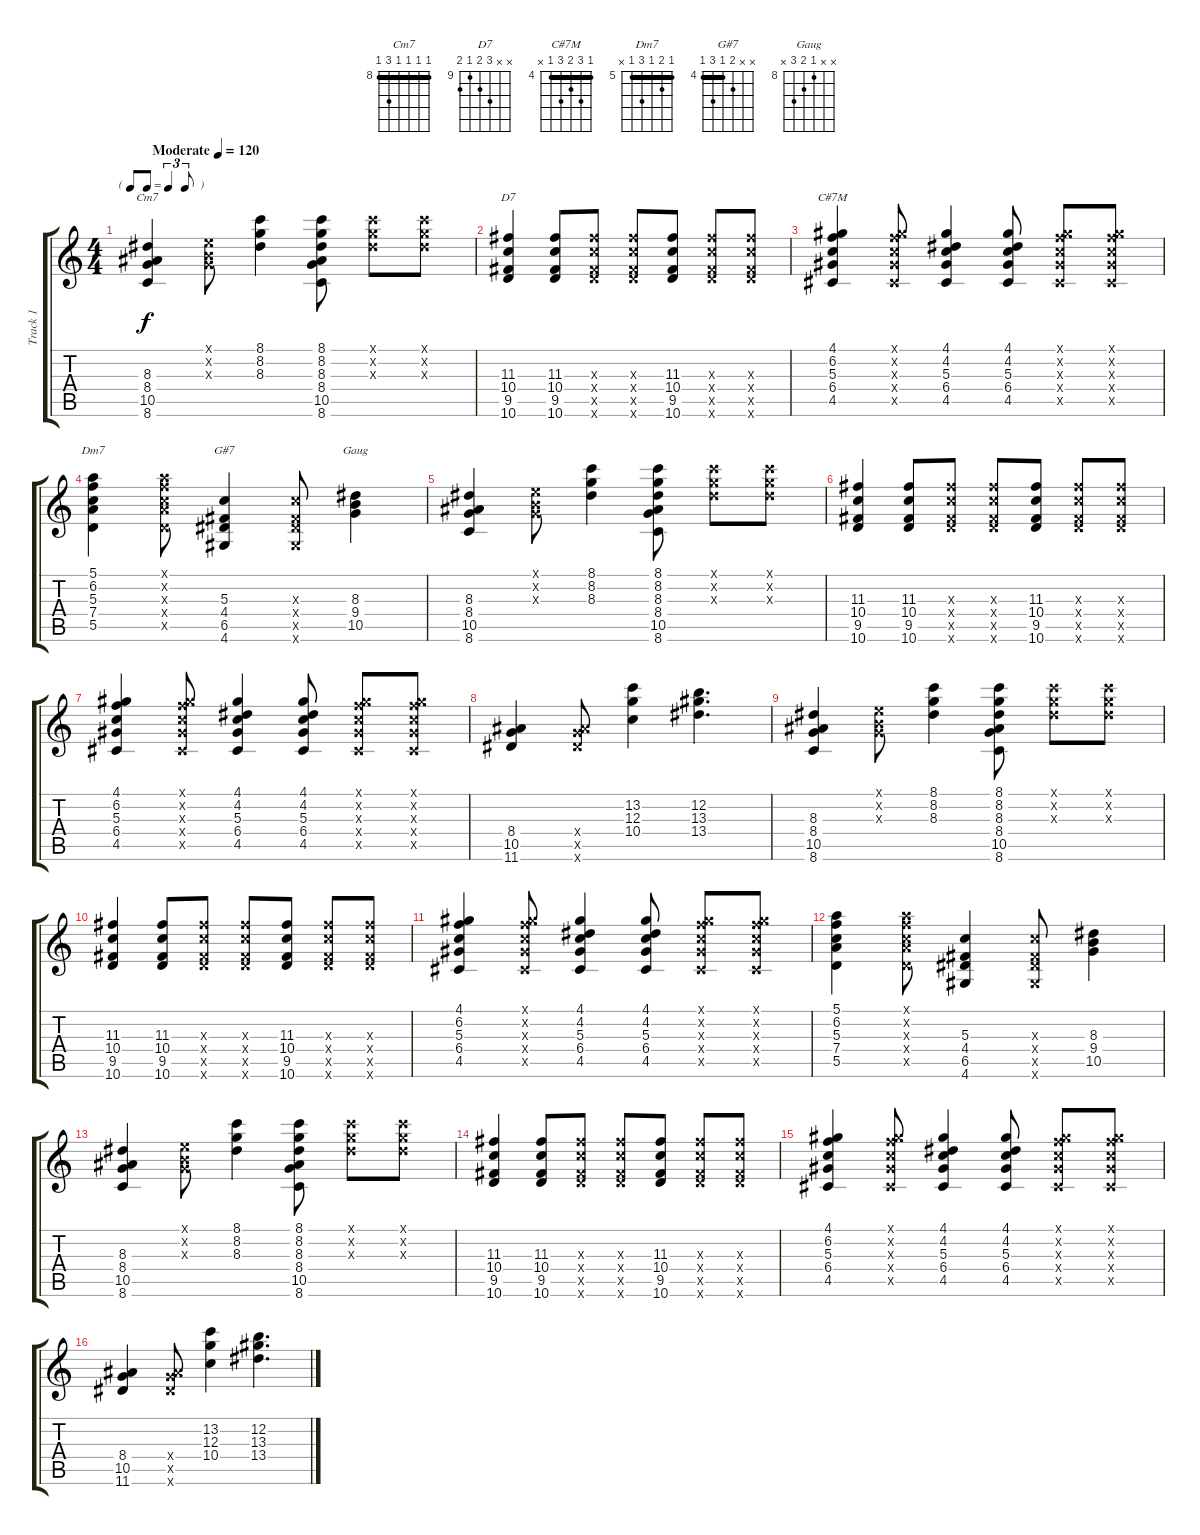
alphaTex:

\track ("Track 1" "Track 1") {instrument electricguitarjazz}
\staff {score tabs}
\tuning (E4 B3 G3 D3 A2 E2) {hide}
\chord ("Cm7" 8 8 8 8 10 8) {firstfret 8 barre 8}
\chord ("D7" x x 11 10 9 10) {firstfret 9}
\chord ("C#7M" 4 6 5 6 4 x) {firstfret 4 barre 4}
\chord ("Dm7" 5 6 5 7 5 x) {firstfret 5 barre 5}
\chord ("G#7" x x 5 4 6 4) {firstfret 4 barre 4}
\chord ("Gaug" x x 8 9 10 x) {firstfret 8}
\ts (4 4)
\tf triplet8th
\tempo (120 "Moderate")
\clef g2
\ks c
(8.3 8.4 10.5 8.6).4{ch "Cm7" dy f instrument electricguitarjazz} (0.1{x} 0.2{x} 0.3{x}).8 (8.1 8.2 8.3).4 (8.1 8.2 8.3 8.4 10.5 8.6).8 (8.1{x} 8.2{x} 8.3{x}).8 (8.1{x} 8.2{x} 8.3{x}).8 |
(11.3 10.4 9.5 10.6).4{ch "D7"} (11.3 10.4 9.5 10.6).8 (11.3{x} 10.4{x} 9.5{x} 10.6{x}).8 (11.3{x} 10.4{x} 9.5{x} 10.6{x}).8 (11.3 10.4 9.5 10.6).8 (11.3{x} 10.4{x} 9.5{x} 10.6{x}).8 (11.3{x} 10.4{x} 9.5{x} 10.6{x}).8 |
(4.1 6.2 5.3 6.4 4.5).4{ch "C#7M"} (4.1{x} 6.2{x} 5.3{x} 6.4{x} 4.5{x}).8 (4.1 4.2 5.3 6.4 4.5).4 (4.1 4.2 5.3 6.4 4.5).8 (4.1{x} 6.2{x} 5.3{x} 6.4{x} 4.5{x}).8 (4.1{x} 6.2{x} 5.3{x} 6.4{x} 4.5{x}).8 |
(5.1 6.2 5.3 7.4 5.5).4{ch "Dm7"} (5.1{x} 6.2{x} 5.3{x} 7.4{x} 5.5{x}).8 (5.3 4.4 6.5 4.6).4{ch "G#7"} (5.3{x} 4.4{x} 6.5{x} 4.6{x}).8 (8.3 9.4 10.5).4{ch "Gaug"} |
(8.3 8.4 10.5 8.6).4 (0.1{x} 0.2{x} 0.3{x}).8 (8.1 8.2 8.3).4 (8.1 8.2 8.3 8.4 10.5 8.6).8 (8.1{x} 8.2{x} 8.3{x}).8 (8.1{x} 8.2{x} 8.3{x}).8 |
(11.3 10.4 9.5 10.6).4 (11.3 10.4 9.5 10.6).8 (11.3{x} 10.4{x} 9.5{x} 10.6{x}).8 (11.3{x} 10.4{x} 9.5{x} 10.6{x}).8 (11.3 10.4 9.5 10.6).8 (11.3{x} 10.4{x} 9.5{x} 10.6{x}).8 (11.3{x} 10.4{x} 9.5{x} 10.6{x}).8 |
(4.1 6.2 5.3 6.4 4.5).4 (4.1{x} 6.2{x} 5.3{x} 6.4{x} 4.5{x}).8 (4.1 4.2 5.3 6.4 4.5).4 (4.1 4.2 5.3 6.4 4.5).8 (4.1{x} 6.2{x} 5.3{x} 6.4{x} 4.5{x}).8 (4.1{x} 6.2{x} 5.3{x} 6.4{x} 4.5{x}).8 |
(8.4 10.5 11.6).4 (8.4{x} 10.5{x} 11.6{x}).8 (13.2 12.3 10.4).4 (12.2 13.3 13.4).4{d} |
(8.3 8.4 10.5 8.6).4 (0.1{x} 0.2{x} 0.3{x}).8 (8.1 8.2 8.3).4 (8.1 8.2 8.3 8.4 10.5 8.6).8 (8.1{x} 8.2{x} 8.3{x}).8 (8.1{x} 8.2{x} 8.3{x}).8 |
(11.3 10.4 9.5 10.6).4 (11.3 10.4 9.5 10.6).8 (11.3{x} 10.4{x} 9.5{x} 10.6{x}).8 (11.3{x} 10.4{x} 9.5{x} 10.6{x}).8 (11.3 10.4 9.5 10.6).8 (11.3{x} 10.4{x} 9.5{x} 10.6{x}).8 (11.3{x} 10.4{x} 9.5{x} 10.6{x}).8 |
(4.1 6.2 5.3 6.4 4.5).4 (4.1{x} 6.2{x} 5.3{x} 6.4{x} 4.5{x}).8 (4.1 4.2 5.3 6.4 4.5).4 (4.1 4.2 5.3 6.4 4.5).8 (4.1{x} 6.2{x} 5.3{x} 6.4{x} 4.5{x}).8 (4.1{x} 6.2{x} 5.3{x} 6.4{x} 4.5{x}).8 |
(5.1 6.2 5.3 7.4 5.5).4 (5.1{x} 6.2{x} 5.3{x} 7.4{x} 5.5{x}).8 (5.3 4.4 6.5 4.6).4 (5.3{x} 4.4{x} 6.5{x} 4.6{x}).8 (8.3 9.4 10.5).4 |
(8.3 8.4 10.5 8.6).4 (0.1{x} 0.2{x} 0.3{x}).8 (8.1 8.2 8.3).4 (8.1 8.2 8.3 8.4 10.5 8.6).8 (8.1{x} 8.2{x} 8.3{x}).8 (8.1{x} 8.2{x} 8.3{x}).8 |
(11.3 10.4 9.5 10.6).4 (11.3 10.4 9.5 10.6).8 (11.3{x} 10.4{x} 9.5{x} 10.6{x}).8 (11.3{x} 10.4{x} 9.5{x} 10.6{x}).8 (11.3 10.4 9.5 10.6).8 (11.3{x} 10.4{x} 9.5{x} 10.6{x}).8 (11.3{x} 10.4{x} 9.5{x} 10.6{x}).8 |
(4.1 6.2 5.3 6.4 4.5).4 (4.1{x} 6.2{x} 5.3{x} 6.4{x} 4.5{x}).8 (4.1 4.2 5.3 6.4 4.5).4 (4.1 4.2 5.3 6.4 4.5).8 (4.1{x} 6.2{x} 5.3{x} 6.4{x} 4.5{x}).8 (4.1{x} 6.2{x} 5.3{x} 6.4{x} 4.5{x}).8 |
(8.4 10.5 11.6).4 (8.4{x} 10.5{x} 11.6{x}).8 (13.2 12.3 10.4).4 (12.2 13.3 13.4).4{d}
